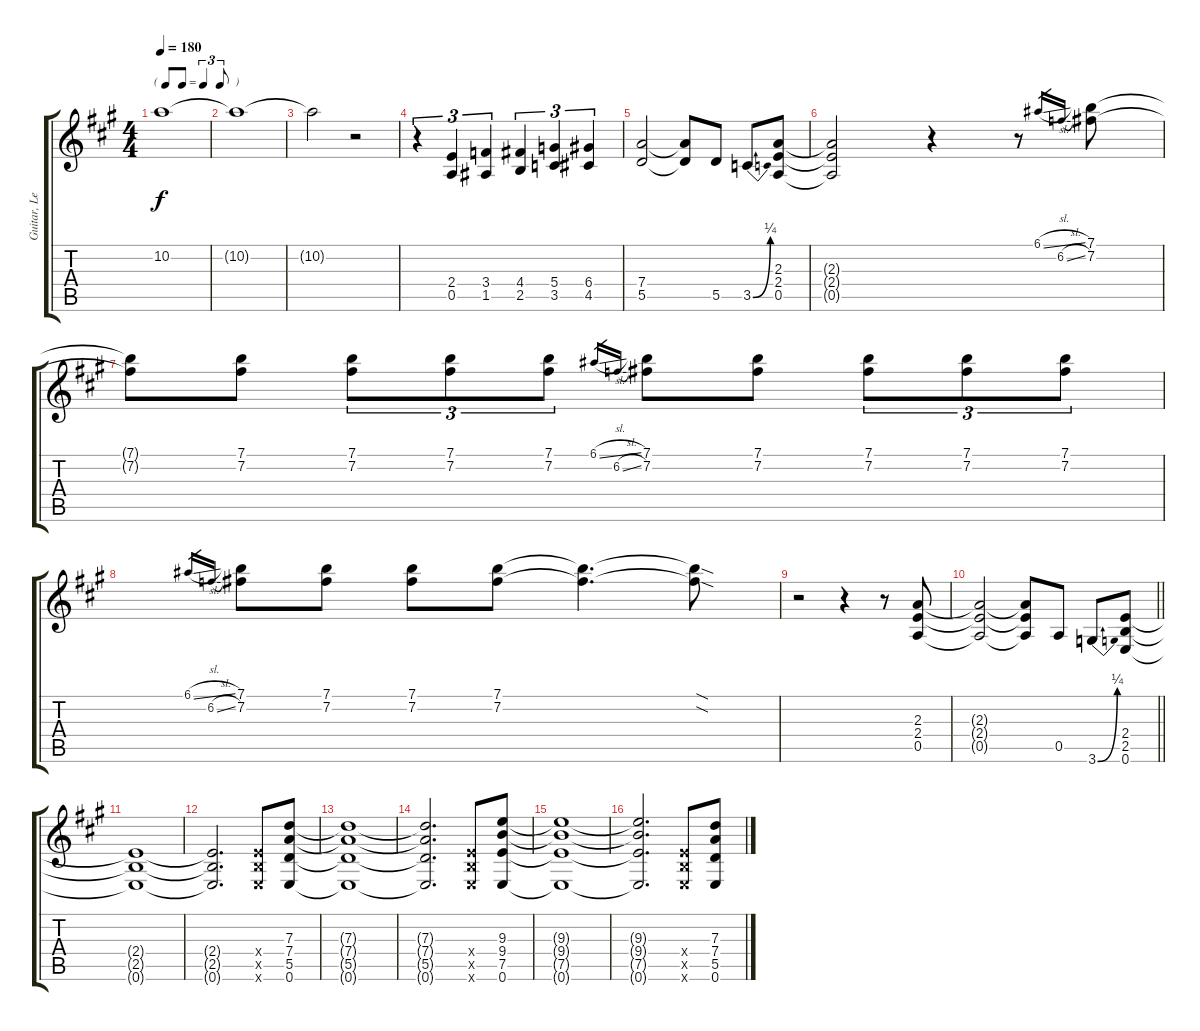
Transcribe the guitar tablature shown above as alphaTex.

\track ("Guitar, Lead" "Guitar, Le") {instrument distortionguitar}
\staff {score tabs}
\tuning (E4 B3 G3 D3 A2 E2) {hide}
\ts (4 4)
\tf triplet8th
\tempo 180
\clef g2
\ks a
10.2{t}.1{dy f} |
10.2{t}.1 |
10.2{t}.2 r.2 |
r.4{tu (3 2)} (2.4 0.5).4{tu (3 2)} (3.4 1.5).4{tu (3 2)} (4.4 2.5).4{tu (3 2)} (5.4 3.5).4{tu (3 2)} (6.4 4.5).4{tu (3 2)} |
(7.4 5.5).2 (7.4{t} 5.5{t}).8 5.5.8 3.5{be (bend 0 0 60 1)}.8 (2.3 2.4 0.5).8 |
(2.3{t} 2.4{t} 0.5{t}).2 r.4 r.8 6.1{sl}.16{gr} 6.2{sl}.16{gr} (7.1 7.2).8 |
(7.1{t} 7.2{t}).8 (7.1 7.2).8 (7.1 7.2).8{tu (3 2)} (7.1 7.2).8{tu (3 2)} (7.1 7.2).8{tu (3 2)} 6.1{sl}.16{gr} 6.2{sl}.16{gr} (7.1 7.2).8 (7.1 7.2).8 (7.1 7.2).8{tu (3 2)} (7.1 7.2).8{tu (3 2)} (7.1 7.2).8{tu (3 2)} |
6.1{sl}.16{gr} 6.2{sl}.16{gr} (7.1 7.2).8 (7.1 7.2).8 (7.1 7.2).8 (7.1 7.2).8 (7.1{t} 7.2{t}).4{d} (7.1{sod t} 7.2{sod t}).8 |
r.2 r.4 r.8 (2.3 2.4 0.5).8 |
\barLineRight lightlight
(2.3{t} 2.4{t} 0.5{t}).2 (2.3{t} 2.4{t} 0.5{t}).8 0.5.8 3.6{be (bend 0 0 60 1)}.8 (2.4 2.5 0.6).8 |
(2.4{t} 2.5{t} 0.6{t}).1 |
(2.4{t} 2.5{t} 0.6{t}).2{d} (2.4{x} 2.5{x} 0.6{x}).8 (7.3 7.4 5.5 0.6).8 |
(7.3{t} 7.4{t} 5.5{t} 0.6{t}).1 |
(7.3{t} 7.4{t} 5.5{t} 0.6{t}).2{d} (2.4{x} 2.5{x} 0.6{x}).8 (9.3 9.4 7.5 0.6).8 |
(9.3{t} 9.4{t} 7.5{t} 0.6{t}).1 |
(9.3{t} 9.4{t} 7.5{t} 0.6{t}).2{d} (2.4{x} 2.5{x} 0.6{x}).8 (7.3 7.4 5.5 0.6).8
